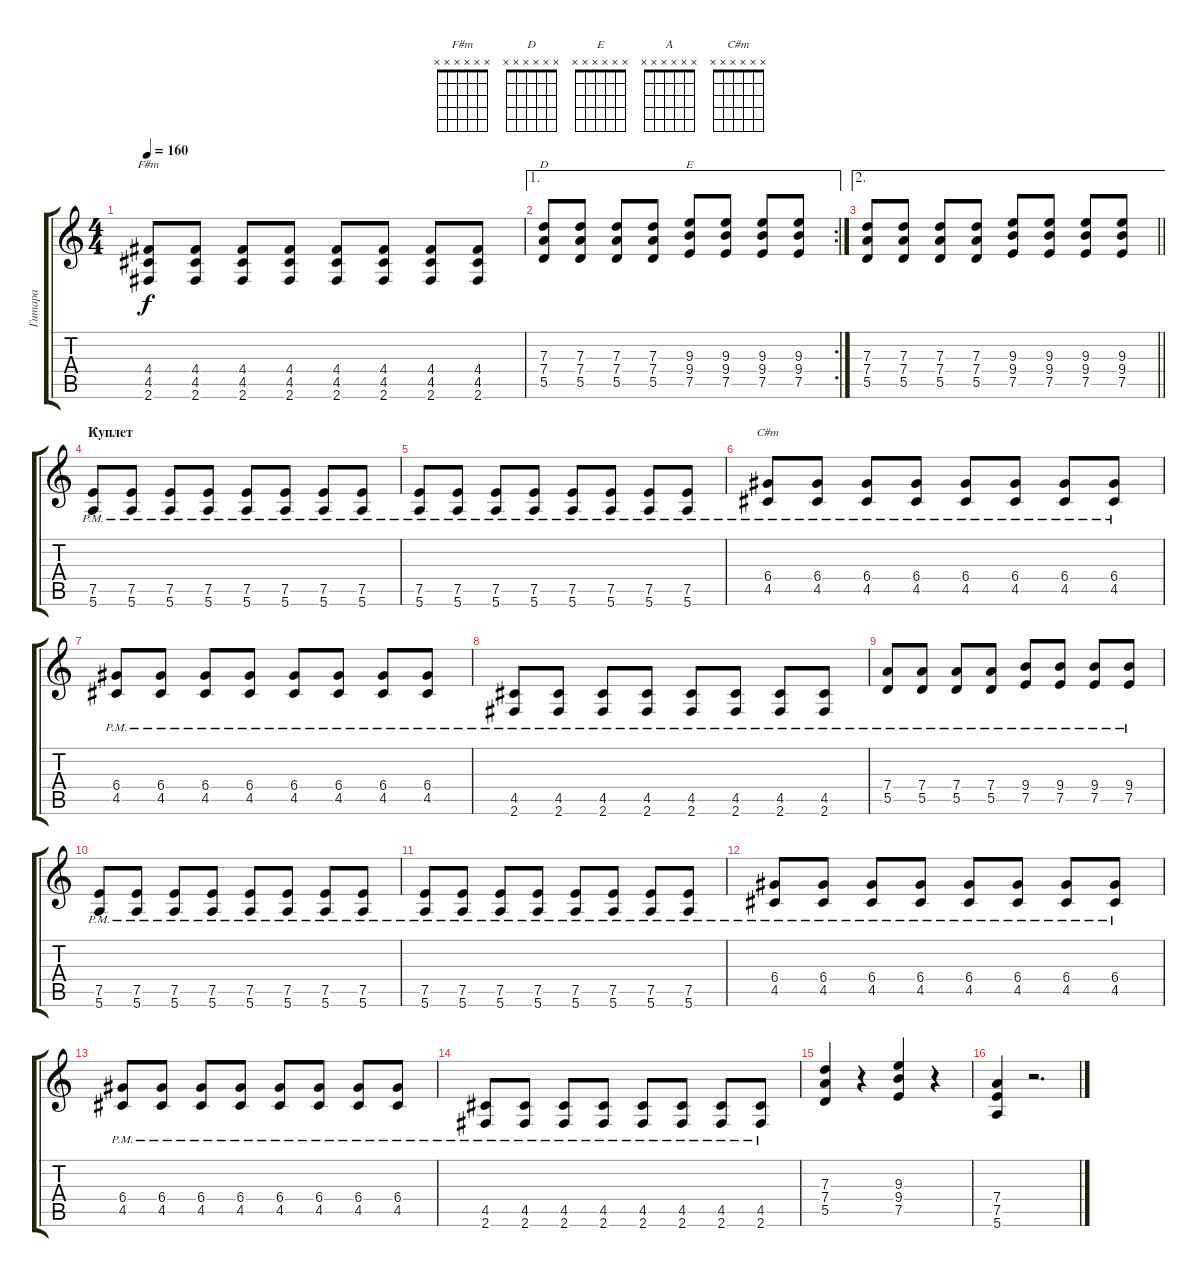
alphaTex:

\track ("Гитара" "Гитара") {instrument distortionguitar}
\staff {score tabs}
\tuning (E4 B3 G3 D3 A2 E2) {hide}
\chord ("F#m" x x x x x x)
\chord ("D" x x x x x x)
\chord ("E" x x x x x x)
\chord ("A" x x x x x x)
\chord ("C#m" x x x x x x)
\ts (4 4)
\tempo 160
\clef g2
\ks c
(4.4 4.5 2.6).8{ch "F#m" dy f} (4.4 4.5 2.6).8 (4.4 4.5 2.6).8 (4.4 4.5 2.6).8 (4.4 4.5 2.6).8 (4.4 4.5 2.6).8 (4.4 4.5 2.6).8 (4.4 4.5 2.6).8 |
\ae 1
\rc 2
(7.3 7.4 5.5).8{ch "D"} (7.3 7.4 5.5).8 (7.3 7.4 5.5).8 (7.3 7.4 5.5).8 (9.3 9.4 7.5).8{ch "E"} (9.3 9.4 7.5).8 (9.3 9.4 7.5).8 (9.3 9.4 7.5).8 |
\ae 2
\barLineRight lightlight
(7.3 7.4 5.5).8 (7.3 7.4 5.5).8 (7.3 7.4 5.5).8 (7.3 7.4 5.5).8 (9.3 9.4 7.5).8 (9.3 9.4 7.5).8 (9.3 9.4 7.5).8 (9.3 9.4 7.5).8 |
\section ("" "Куплет")
(7.5{pm} 5.6{pm}).8{ch "A"} (7.5{pm} 5.6{pm}).8 (7.5{pm} 5.6{pm}).8 (7.5{pm} 5.6{pm}).8 (7.5{pm} 5.6{pm}).8 (7.5{pm} 5.6{pm}).8 (7.5{pm} 5.6{pm}).8 (7.5{pm} 5.6{pm}).8 |
(7.5{pm} 5.6{pm}).8 (7.5{pm} 5.6{pm}).8 (7.5{pm} 5.6{pm}).8 (7.5{pm} 5.6{pm}).8 (7.5{pm} 5.6{pm}).8 (7.5{pm} 5.6{pm}).8 (7.5{pm} 5.6{pm}).8 (7.5{pm} 5.6{pm}).8 |
(6.4{pm} 4.5{pm}).8{ch "C#m"} (6.4{pm} 4.5{pm}).8 (6.4{pm} 4.5{pm}).8 (6.4{pm} 4.5{pm}).8 (6.4{pm} 4.5{pm}).8 (6.4{pm} 4.5{pm}).8 (6.4{pm} 4.5{pm}).8 (6.4{pm} 4.5{pm}).8 |
(6.4{pm} 4.5{pm}).8 (6.4{pm} 4.5{pm}).8 (6.4{pm} 4.5{pm}).8 (6.4{pm} 4.5{pm}).8 (6.4{pm} 4.5{pm}).8 (6.4{pm} 4.5{pm}).8 (6.4{pm} 4.5{pm}).8 (6.4{pm} 4.5{pm}).8 |
(4.5{pm} 2.6{pm}).8 (4.5{pm} 2.6{pm}).8 (4.5{pm} 2.6{pm}).8 (4.5{pm} 2.6{pm}).8 (4.5{pm} 2.6{pm}).8 (4.5{pm} 2.6{pm}).8 (4.5{pm} 2.6{pm}).8 (4.5{pm} 2.6{pm}).8 |
(7.4{pm} 5.5{pm}).8 (7.4{pm} 5.5{pm}).8 (7.4{pm} 5.5{pm}).8 (7.4{pm} 5.5{pm}).8 (9.4{pm} 7.5{pm}).8 (9.4{pm} 7.5{pm}).8 (9.4{pm} 7.5{pm}).8 (9.4{pm} 7.5{pm}).8 |
(7.5{pm} 5.6{pm}).8 (7.5{pm} 5.6{pm}).8 (7.5{pm} 5.6{pm}).8 (7.5{pm} 5.6{pm}).8 (7.5{pm} 5.6{pm}).8 (7.5{pm} 5.6{pm}).8 (7.5{pm} 5.6{pm}).8 (7.5{pm} 5.6{pm}).8 |
(7.5{pm} 5.6{pm}).8 (7.5{pm} 5.6{pm}).8 (7.5{pm} 5.6{pm}).8 (7.5{pm} 5.6{pm}).8 (7.5{pm} 5.6{pm}).8 (7.5{pm} 5.6{pm}).8 (7.5{pm} 5.6{pm}).8 (7.5{pm} 5.6{pm}).8 |
(6.4{pm} 4.5{pm}).8 (6.4{pm} 4.5{pm}).8 (6.4{pm} 4.5{pm}).8 (6.4{pm} 4.5{pm}).8 (6.4{pm} 4.5{pm}).8 (6.4{pm} 4.5{pm}).8 (6.4{pm} 4.5{pm}).8 (6.4{pm} 4.5{pm}).8 |
(6.4{pm} 4.5{pm}).8 (6.4{pm} 4.5{pm}).8 (6.4{pm} 4.5{pm}).8 (6.4{pm} 4.5{pm}).8 (6.4{pm} 4.5{pm}).8 (6.4{pm} 4.5{pm}).8 (6.4{pm} 4.5{pm}).8 (6.4{pm} 4.5{pm}).8 |
(4.5{pm} 2.6{pm}).8 (4.5{pm} 2.6{pm}).8 (4.5{pm} 2.6{pm}).8 (4.5{pm} 2.6{pm}).8 (4.5{pm} 2.6{pm}).8 (4.5{pm} 2.6{pm}).8 (4.5{pm} 2.6{pm}).8 (4.5{pm} 2.6{pm}).8 |
(7.3 7.4 5.5).4 r.4 (9.3 9.4 7.5).4 r.4 |
(7.4 7.5 5.6).4 r.2{d}
